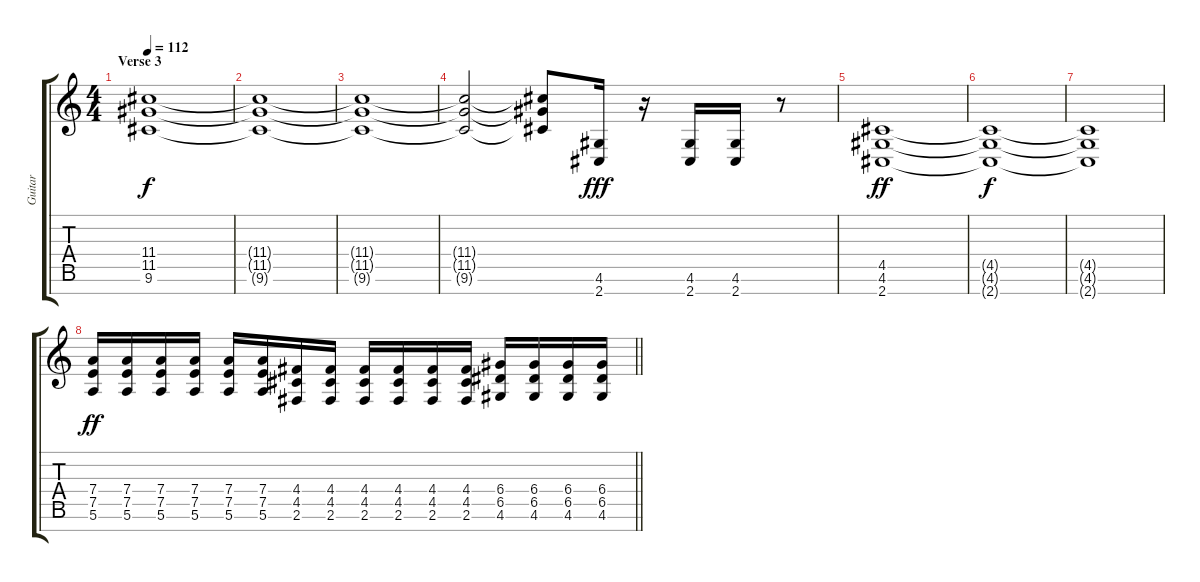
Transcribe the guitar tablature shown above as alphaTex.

\track ("Guitar" "Guitar") {instrument distortionguitar}
\staff {score tabs}
\tuning (E4 B3 G3 D3 A2 E2 B1) {hide}
\ts (4 4)
\section ("" "Verse 3")
\tempo 112
\clef g2
\ks c
(11.4 11.5 9.6).1{dy f volume 8} |
(11.4{t} 11.5{t} 9.6{t}).1 |
(11.4{t} 11.5{t} 9.6{t}).1 |
(11.4{t} 11.5{t} 9.6{t}).2 (11.4{t} 11.5{t} 9.6{t}).8 (4.6 2.7).16{dy fff volume 13} r.16 (4.6 2.7).16 (4.6 2.7).16 r.8 |
(4.5 4.6 2.7).1{dy ff volume 7} |
(4.5{t} 4.6{t} 2.7{t}).1{dy f} |
(4.5{t} 4.6{t} 2.7{t}).1 |
\barLineRight lightlight
(7.4 7.5 5.6).16{dy ff volume 13} (7.4 7.5 5.6).16 (7.4 7.5 5.6).16 (7.4 7.5 5.6).16 (7.4 7.5 5.6).16 (7.4 7.5 5.6).16 (4.4 4.5 2.6).16 (4.4 4.5 2.6).16 (4.4 4.5 2.6).16 (4.4 4.5 2.6).16 (4.4 4.5 2.6).16 (4.4 4.5 2.6).16 (6.4 6.5 4.6).16 (6.4 6.5 4.6).16 (6.4 6.5 4.6).16 (6.4 6.5 4.6).16
